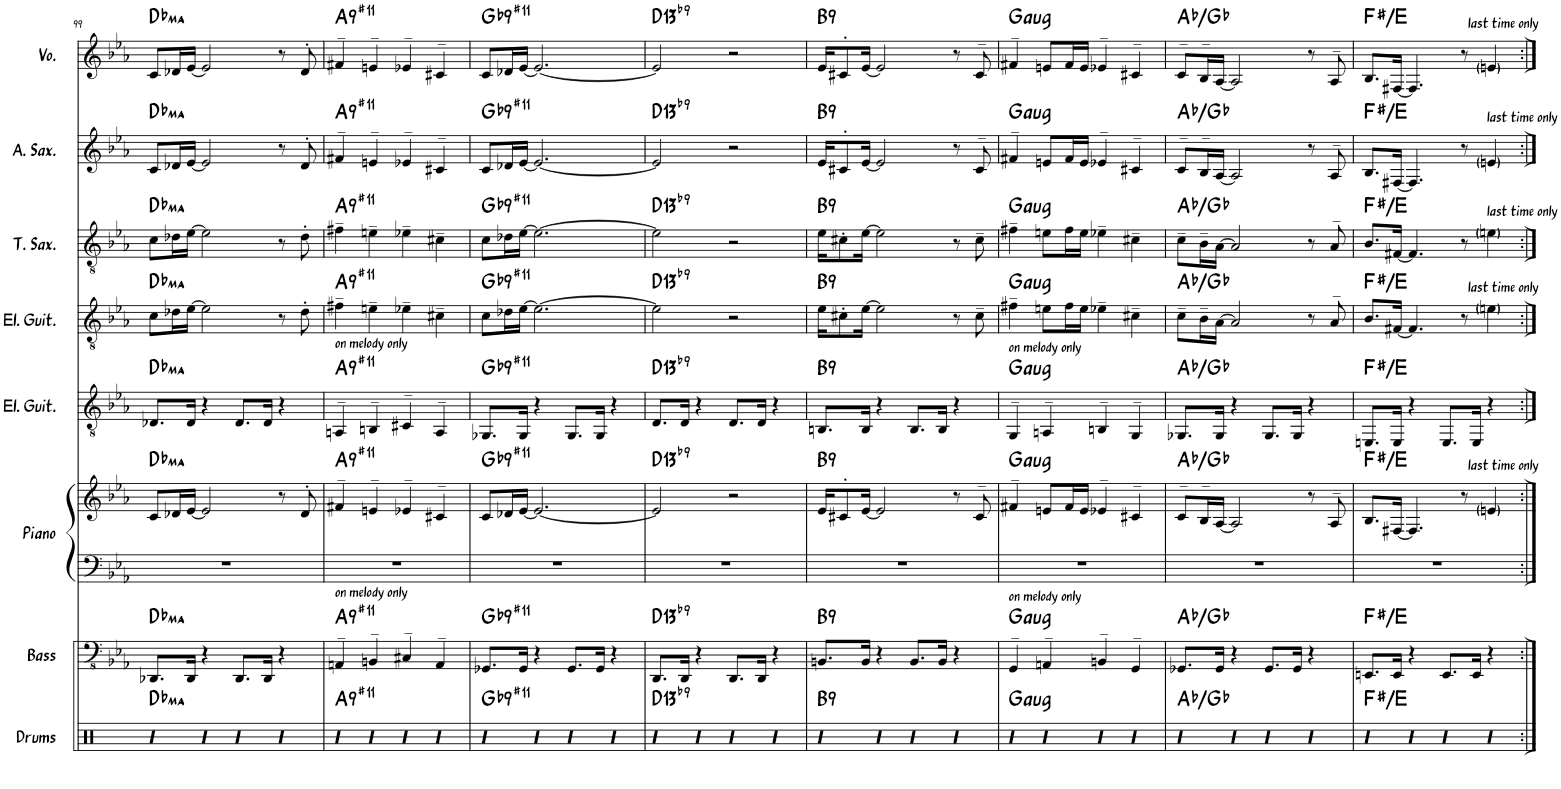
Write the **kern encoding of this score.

**kern	**harte	**kern	**harte	**kern	**kern	**harte	**kern	**harte	**kern	**harte	**kern	**harte
*part7	*part7	*part6	*part6	*part5	*part4	*part4	*part3	*part3	*part2	*part2	*part1	*part1
*staff7	*	*staff6	*	*staff5	*staff4	*	*staff3	*	*staff2	*	*staff1	*
*I"Bass	*	*I"Piano	*	*I"Electric Guitar	*I"Electric Guitar	*	*I"Tenor Saxophone	*	*I"Alto Saxophone	*	*I"Voice	*
*I'Bass	*	*I'Piano	*	*I'El. Guit.	*I'El. Guit.	*	*I'T. Sax.	*	*I'A. Sax.	*	*I'Vo.	*
!!LO:PB:g=z
*clefFv4	*	*clefG2	*	*clefGv2	*clefGv2	*	*clefGv2	*	*clefG2	*	*clefG2	*
*	*	*	*	*	*	*	*ITrd8c14	*	*ITrd5c9	*	*	*
*k[b-e-a-]	*	*k[b-e-a-]	*	*k[b-e-a-]	*k[b-e-a-]	*	*k[b-e-a-]	*	*k[b-e-a-]	*	*k[b-e-a-]	*
*M4/4	*	*M4/4	*	*M4/4	*M4/4	*	*M4/4	*	*M4/4	*	*M4/4	*
=99	=99	=99	=99	=99	=99	=99	=99	=99	=99	=99	=99	=99
!	!LO:H:kt=ma	!	!LO:H:kt=ma	!	!	!LO:H:kt=ma	!	!LO:H:kt=ma	!	!LO:H:kt=ma	!	!LO:H:kt=ma
8.DDD-X/L	Db:maj	8c/L	Db:maj	8.D-X/L	8c\L	Db:maj	8c\L	Db:maj	8c/L	Db:maj	8c/L	Db:maj
.	.	16d-X/L	.	.	16d-X\L	.	16d-X\L	.	16d-X/L	.	16d-X/L	.
16DDD-/Jk	.	[16e-/JJ	.	16D-/Jk	[16e-\JJ	.	[16e-\JJ	.	[16e-/JJ	.	[16e-/JJ	.
4r	.	2e-/]	.	4r	2e-\]	.	2e-\]	.	2e-/]	.	2e-/]	.
8.DDD-/L	.	.	.	8.D-/L	.	.	.	.	.	.	.	.
16DDD-/Jk	.	.	.	16D-/Jk	.	.	.	.	.	.	.	.
4r	.	8r	.	4r	8r	.	8r	.	8r	.	8r	.
.	.	8d-'>/	.	.	8d-'>\	.	8d-'>\	.	8d-'>/	.	8d-'>/	.
=100	=100	=100	=100	=100	=100	=100	=100	=100	=100	=100	=100	=100
!	!	!	!	!LO:TX:a:t=on melody only	!	!	!	!	!	!	!	!
!LO:TX:a:t=on melody only	!LO:H:kt=9	!	!LO:H:kt=9	!	!	!LO:H:kt=9	!	!LO:H:kt=9	!	!LO:H:kt=9	!	!LO:H:kt=9
4AAAn~>/	A:9(#11)	4f#X~>/	A:9(#11)	4AAn~>/	4f#X~>\	A:9(#11)	4f#X~>\	A:9(#11)	4f#X~>/	A:9(#11)	4f#X~>/	A:9(#11)
4BBBn~>/	.	4en~>/	.	4BBn~>/	4en~>\	.	4en~>\	.	4en~>/	.	4en~>/	.
4CC#X~>/	.	4e-X~>/	.	4C#X~>/	4e-X~>\	.	4e-X~>\	.	4e-X~>/	.	4e-X~>/	.
4AAA~>/	.	4c#X~>/	.	4AA~>/	4c#X~>\	.	4c#X~>\	.	4c#X~>/	.	4c#X~>/	.
=101	=101	=101	=101	=101	=101	=101	=101	=101	=101	=101	=101	=101
!	!LO:H:kt=9	!	!LO:H:kt=9	!	!	!LO:H:kt=9	!	!LO:H:kt=9	!	!LO:H:kt=9	!	!LO:H:kt=9
8.GGG-X/L	Gb:9(#11)	8c/L	Gb:9(#11)	8.GG-X/L	8c\L	Gb:9(#11)	8c\L	Gb:9(#11)	8c/L	Gb:9(#11)	8c/L	Gb:9(#11)
.	.	16d-X/L	.	.	16d-X\L	.	16d-X\L	.	16d-X/L	.	16d-X/L	.
16GGG-/Jk	.	[16e-/JJ	.	16GG-/Jk	[16e-\JJ	.	[16e-\JJ	.	[16e-/JJ	.	[16e-/JJ	.
4r	.	2.e-/_	.	4r	2.e-\_	.	2.e-\_	.	2.e-/_	.	2.e-/_	.
8.GGG-/L	.	.	.	8.GG-/L	.	.	.	.	.	.	.	.
16GGG-/Jk	.	.	.	16GG-/Jk	.	.	.	.	.	.	.	.
4r	.	.	.	4r	.	.	.	.	.	.	.	.
=102	=102	=102	=102	=102	=102	=102	=102	=102	=102	=102	=102	=102
!	!LO:H:kt=13	!	!LO:H:kt=13	!	!	!LO:H:kt=13	!	!LO:H:kt=13	!	!LO:H:kt=13	!	!LO:H:kt=13
8.DDD/L	D:(3,5,b7,b9,11,13)	2e-/]	D:(3,5,b7,b9,11,13)	8.D/L	2e-\]	D:(3,5,b7,b9,11,13)	2e-\]	D:(3,5,b7,b9,11,13)	2e-/]	D:(3,5,b7,b9,11,13)	2e-/]	D:(3,5,b7,b9,11,13)
16DDD/Jk	.	.	.	16D/Jk	.	.	.	.	.	.	.	.
4r	.	.	.	4r	.	.	.	.	.	.	.	.
8.DDD/L	.	2r	.	8.D/L	2r	.	2r	.	2r	.	2r	.
16DDD/Jk	.	.	.	16D/Jk	.	.	.	.	.	.	.	.
4r	.	.	.	4r	.	.	.	.	.	.	.	.
=103	=103	=103	=103	=103	=103	=103	=103	=103	=103	=103	=103	=103
!	!LO:H:kt=9	!	!LO:H:kt=9	!	!	!LO:H:kt=9	!	!LO:H:kt=9	!	!LO:H:kt=9	!	!LO:H:kt=9
8.BBBn/L	B:9	16e-/KL	B:9	8.BBn/L	16e-\KL	B:9	16e-\KL	B:9	16e-/KL	B:9	16e-/KL	B:9
.	.	8c#X'>/	.	.	8c#X'>\	.	8c#X'>\	.	8c#X'>/	.	8c#X'>/	.
16BBB/Jk	.	[16e-/Jk	.	16BB/Jk	[16e-\Jk	.	[16e-\Jk	.	[16e-/Jk	.	[16e-/Jk	.
4r	.	2e-/]	.	4r	2e-\]	.	2e-\]	.	2e-/]	.	2e-/]	.
8.BBB/L	.	.	.	8.BB/L	.	.	.	.	.	.	.	.
16BBB/Jk	.	.	.	16BB/Jk	.	.	.	.	.	.	.	.
4r	.	8r	.	4r	8r	.	8r	.	8r	.	8r	.
.	.	8c#~>/	.	.	8c#~>\	.	8c#~>\	.	8c#~>/	.	8c#~>/	.
=104	=104	=104	=104	=104	=104	=104	=104	=104	=104	=104	=104	=104
!	!	!	!	!LO:TX:a:t=on melody only	!	!	!	!	!	!	!	!
!LO:TX:a:t=on melody only	!LO:H:kt=aug	!	!LO:H:kt=aug	!	!	!LO:H:kt=aug	!	!LO:H:kt=aug	!	!LO:H:kt=aug	!	!LO:H:kt=aug
4GGG~>/	G:aug	4f#X~>/	G:aug	4GG~>/	4f#X~>\	G:aug	4f#X~>\	G:aug	4f#X~>/	G:aug	4f#X~>/	G:aug
4AAAn~>/	.	8en/L	.	4AAn~>/	8en\L	.	8en\L	.	8en/L	.	8en/L	.
.	.	16f#/L	.	.	16f#\L	.	16f#\L	.	16f#/L	.	16f#/L	.
.	.	16e/JJ	.	.	16e\JJ	.	16e\JJ	.	16e/JJ	.	16e/JJ	.
4BBBn~>/	.	4e-X~>/	.	4BBn~>/	4e-X~>\	.	4e-X~>\	.	4e-X~>/	.	4e-X~>/	.
4GGG~>/	.	4c#X~>/	.	4GG~>/	4c#X~>\	.	4c#X~>\	.	4c#X~>/	.	4c#X~>/	.
=105	=105	=105	=105	=105	=105	=105	=105	=105	=105	=105	=105	=105
8.GGG-X/L	Ab:maj/b7	8c~>/L	Ab:maj/b7	8.GG-X/L	8c~>\L	Ab:maj/b7	8c~>\L	Ab:maj/b7	8c~>/L	Ab:maj/b7	8c~>/L	Ab:maj/b7
.	.	16B-~>/L	.	.	16B-~>\L	.	16B-~>\L	.	16B-~>/L	.	16B-~>/L	.
16GGG-/Jk	.	[16A-/JJ	.	16GG-/Jk	[16A-\JJ	.	[16A-\JJ	.	[16A-/JJ	.	[16A-/JJ	.
4r	.	2A-/]	.	4r	2A-/]	.	2A-/]	.	2A-/]	.	2A-/]	.
8.GGG-/L	.	.	.	8.GG-/L	.	.	.	.	.	.	.	.
16GGG-/Jk	.	.	.	16GG-/Jk	.	.	.	.	.	.	.	.
4r	.	8r	.	4r	8r	.	8r	.	8r	.	8r	.
.	.	8A-~>/	.	.	8A-~>/	.	8A-~>/	.	8A-~>/	.	8A-~>/	.
=106	=106	=106	=106	=106	=106	=106	=106	=106	=106	=106	=106	=106
8.EEEn/L	F#:maj/b7	8.B-/L	F#:maj/b7	8.EEn/L	8.B-/L	F#:maj/b7	8.B-/L	F#:maj/b7	8.B-/L	F#:maj/b7	8.B-/L	F#:maj/b7
16EEE/Jk	.	[16F#X/Jk	.	16EE/Jk	[16F#X/Jk	.	[16F#X/Jk	.	[16F#X/Jk	.	[16F#X/Jk	.
4r	.	4.F#/]	.	4r	4.F#/]	.	4.F#/]	.	4.F#/]	.	4.F#/]	.
8.EEE/L	.	.	.	8.EE/L	.	.	.	.	.	.	.	.
.	.	8r	.	.	8r	.	8r	.	8r	.	8r	.
16EEE/Jk	.	.	.	16EE/Jk	.	.	.	.	.	.	.	.
!	!	!	!	!	!	!	!	!	!	!	!LO:TX:a:t=last time only	!
!	!	!	!	!	!	!	!	!	!LO:TX:a:t=last time only	!	!	!
!	!	!	!	!	!	!	!LO:TX:a:t=last time only	!	!	!	!	!
!	!	!	!	!	!LO:TX:a:t=last time only	!	!	!	!	!	!	!
!	!	!LO:TX:a:t=last time only	!	!	!	!	!	!	!	!	!	!
4r	.	4en/	.	4r	4en\	.	4en\	.	4en/	.	4en/	.
=:|!	=:|!	=:|!	=:|!	=:|!	=:|!	=:|!	=:|!	=:|!	=:|!	=:|!	=:|!	=:|!
*-	*-	*-	*-	*-	*-	*-	*-	*-	*-	*-	*-	*-
